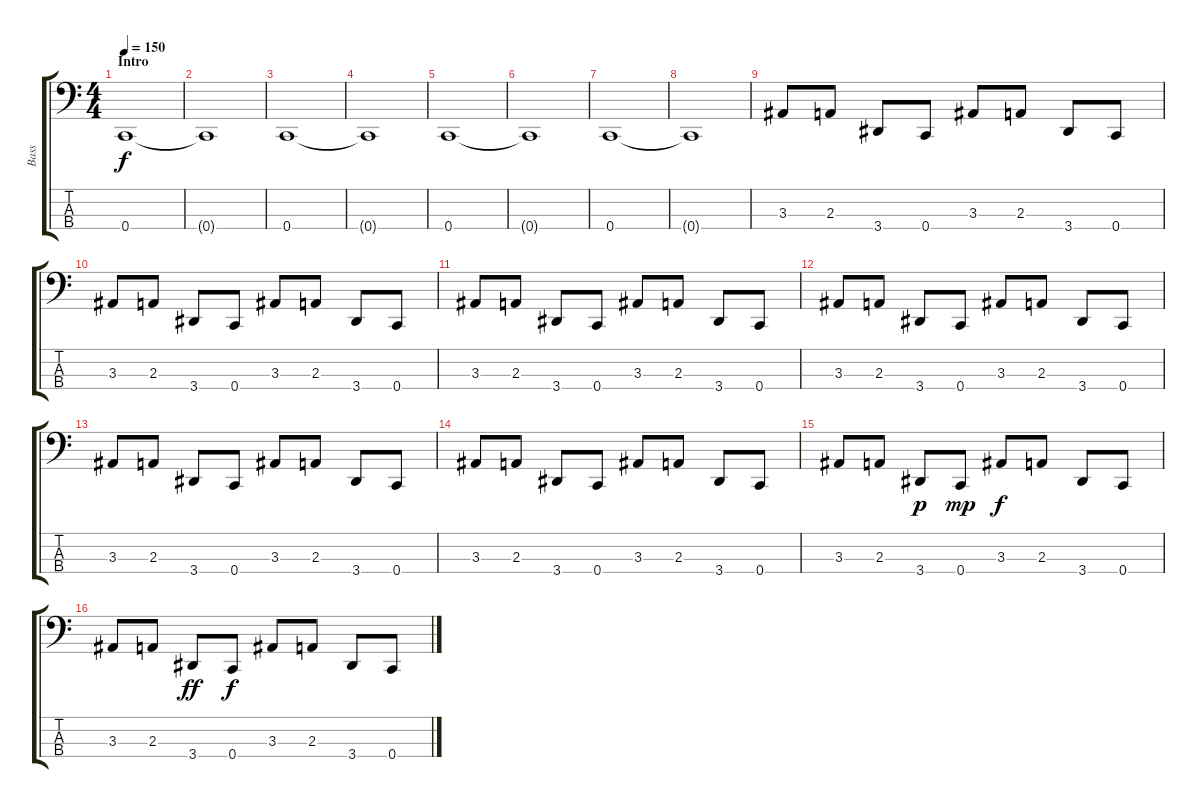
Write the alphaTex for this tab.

\track ("Bass" "Bass") {instrument electricbasspick}
\staff {score tabs}
\tuning (F2 C2 G1 C1) {hide}
\ts (4 4)
\section ("" "Intro")
\tempo 150
\tempo 145
\tempo 150
\clef f4
\ks c
0.4.1{dy f instrument electricbasspick} |
0.4{t}.1 |
0.4.1 |
0.4{t}.1 |
0.4.1 |
0.4{t}.1 |
0.4.1 |
0.4{t}.1 |
3.3.8 2.3.8 3.4.8 0.4.8 3.3.8 2.3.8 3.4.8 0.4.8 |
3.3.8 2.3.8 3.4.8 0.4.8 3.3.8 2.3.8 3.4.8 0.4.8 |
3.3.8 2.3.8 3.4.8 0.4.8 3.3.8 2.3.8 3.4.8 0.4.8 |
3.3.8 2.3.8 3.4.8 0.4.8 3.3.8 2.3.8 3.4.8 0.4.8 |
3.3.8 2.3.8 3.4.8 0.4.8 3.3.8 2.3.8 3.4.8 0.4.8 |
3.3.8 2.3.8 3.4.8 0.4.8 3.3.8 2.3.8 3.4.8 0.4.8 |
3.3.8 2.3.8 3.4.8{dy p} 0.4.8{dy mp} 3.3.8{dy f} 2.3.8 3.4.8 0.4.8 |
3.3.8 2.3.8 3.4.8{dy ff} 0.4.8{dy f} 3.3.8 2.3.8 3.4.8 0.4.8
